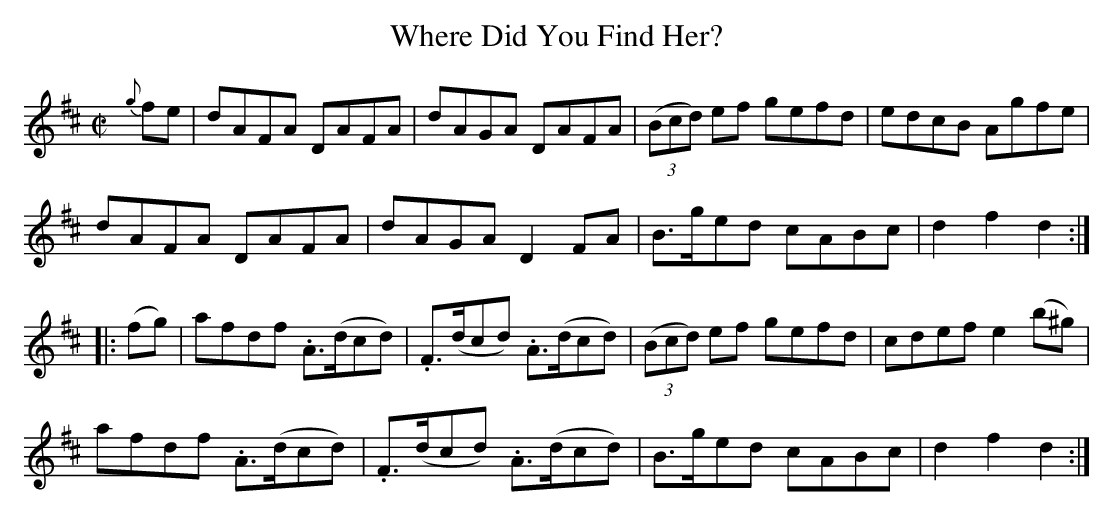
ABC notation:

X:1
T: Where Did You Find Her?
M: C|
L: 1/8
K: D
   {g}fe | dAFA   DAFA   |   dAGA     DAFA   | ((3Bcd) ef gefd | edcB  Agfe |
           dAFA   DAFA   |   dAGA    D2 FA   |    B>ged   cABc | d2 f2 d2  :|
|: (fg)  | afdf .A>(dcd) | .F>(dcd) .A>(dcd) | ((3Bcd) ef gefd | cdef e2 (b^g)|
           afdf .A>(dcd) | .F>(dcd) .A>(dcd) |    B>ged   cABc | d2 f2 d2  :|
